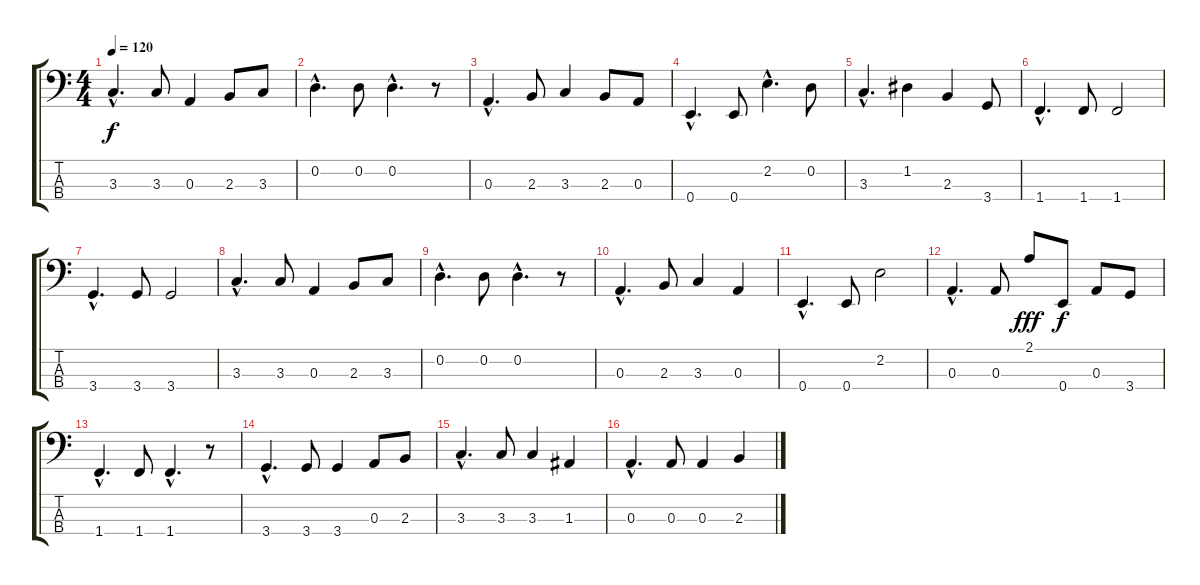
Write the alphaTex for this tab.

\track "" {instrument slapbass1}
\staff {score tabs}
\tuning (G2 D2 A1 E1) {hide}
\ts (4 4)
\tempo 120
\clef f4
\ks c
3.3{hac}.4{d dy f} 3.3.8 0.3.4 2.3.8 3.3.8 |
0.2{hac}.4{d} 0.2.8 0.2{hac}.4{d} r.8 |
0.3{hac}.4{d} 2.3.8 3.3.4 2.3.8 0.3.8 |
0.4{hac}.4{d} 0.4.8 2.2{hac}.4{d} 0.2.8 |
3.3{hac}.4{d} 1.2.4 2.3.4 3.4.8 |
1.4{hac}.4{d} 1.4.8 1.4.2 |
3.4{hac}.4{d} 3.4.8 3.4.2 |
3.3{hac}.4{d} 3.3.8 0.3.4 2.3.8 3.3.8 |
0.2{hac}.4{d} 0.2.8 0.2{hac}.4{d} r.8 |
0.3{hac}.4{d} 2.3.8 3.3.4 0.3.4 |
0.4{hac}.4{d} 0.4.8 2.2.2 |
0.3{hac}.4{d} 0.3.8 2.1.8{dy fff} 0.4.8{dy f} 0.3.8 3.4.8 |
1.4{hac}.4{d} 1.4.8 1.4{hac}.4{d} r.8 |
3.4{hac}.4{d} 3.4.8 3.4.4 0.3.8 2.3.8 |
3.3{hac}.4{d} 3.3.8 3.3.4 1.3.4 |
0.3{hac}.4{d} 0.3.8 0.3.4 2.3.4
